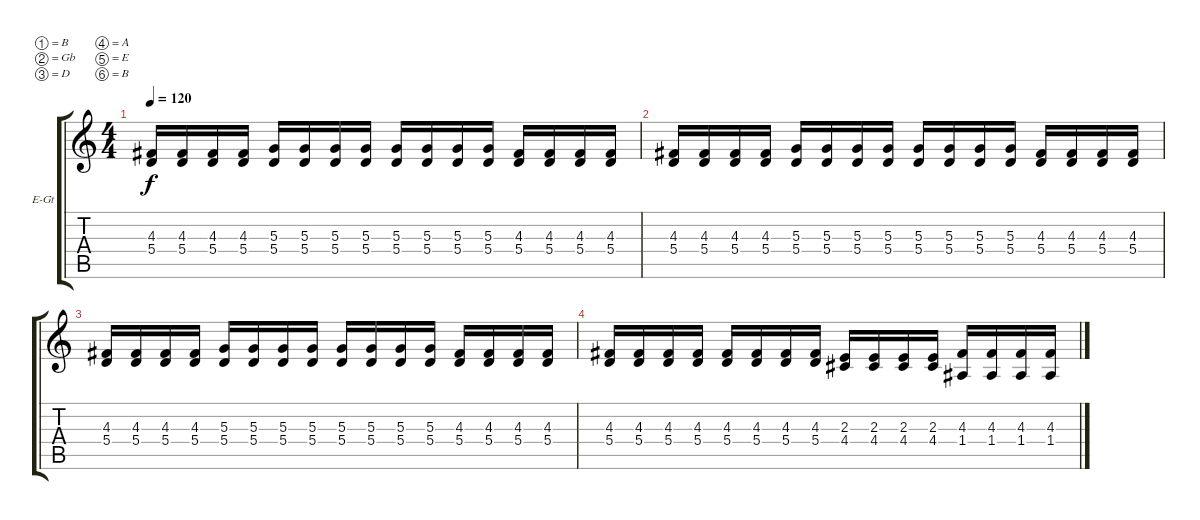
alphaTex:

\bracketExtendMode groupsimilarinstruments
\firstSystemTrackNameOrientation horizontal
\otherSystemsTrackNameOrientation horizontal
\track ("RG Right" "E-Gt") {instrument distortionguitar}
\staff {score tabs}
\tuning (B3 Gb3 D3 A2 E2 B1)
\ts (4 4)
\tempo 120
\clef g2
\ks c
(4.3 5.4).16{dy f} (4.3 5.4).16 (4.3 5.4).16 (4.3 5.4).16 (5.3 5.4).16 (5.3 5.4).16 (5.3 5.4).16 (5.3 5.4).16 (5.3 5.4).16 (5.3 5.4).16 (5.3 5.4).16 (5.3 5.4).16 (4.3 5.4).16 (4.3 5.4).16 (4.3 5.4).16 (4.3 5.4).16 |
(4.3 5.4).16 (4.3 5.4).16 (4.3 5.4).16 (4.3 5.4).16 (5.3 5.4).16 (5.3 5.4).16 (5.3 5.4).16 (5.3 5.4).16 (5.3 5.4).16 (5.3 5.4).16 (5.3 5.4).16 (5.3 5.4).16 (4.3 5.4).16 (4.3 5.4).16 (4.3 5.4).16 (4.3 5.4).16 |
(4.3 5.4).16 (4.3 5.4).16 (4.3 5.4).16 (4.3 5.4).16 (5.3 5.4).16 (5.3 5.4).16 (5.3 5.4).16 (5.3 5.4).16 (5.3 5.4).16 (5.3 5.4).16 (5.3 5.4).16 (5.3 5.4).16 (4.3 5.4).16 (4.3 5.4).16 (4.3 5.4).16 (4.3 5.4).16 |
(4.3 5.4).16 (4.3 5.4).16 (4.3 5.4).16 (4.3 5.4).16 (4.3 5.4).16 (4.3 5.4).16 (4.3 5.4).16 (4.3 5.4).16 (2.3 4.4).16 (2.3 4.4).16 (2.3 4.4).16 (2.3 4.4).16 (4.3 1.4).16 (4.3 1.4).16 (4.3 1.4).16 (4.3 1.4).16
